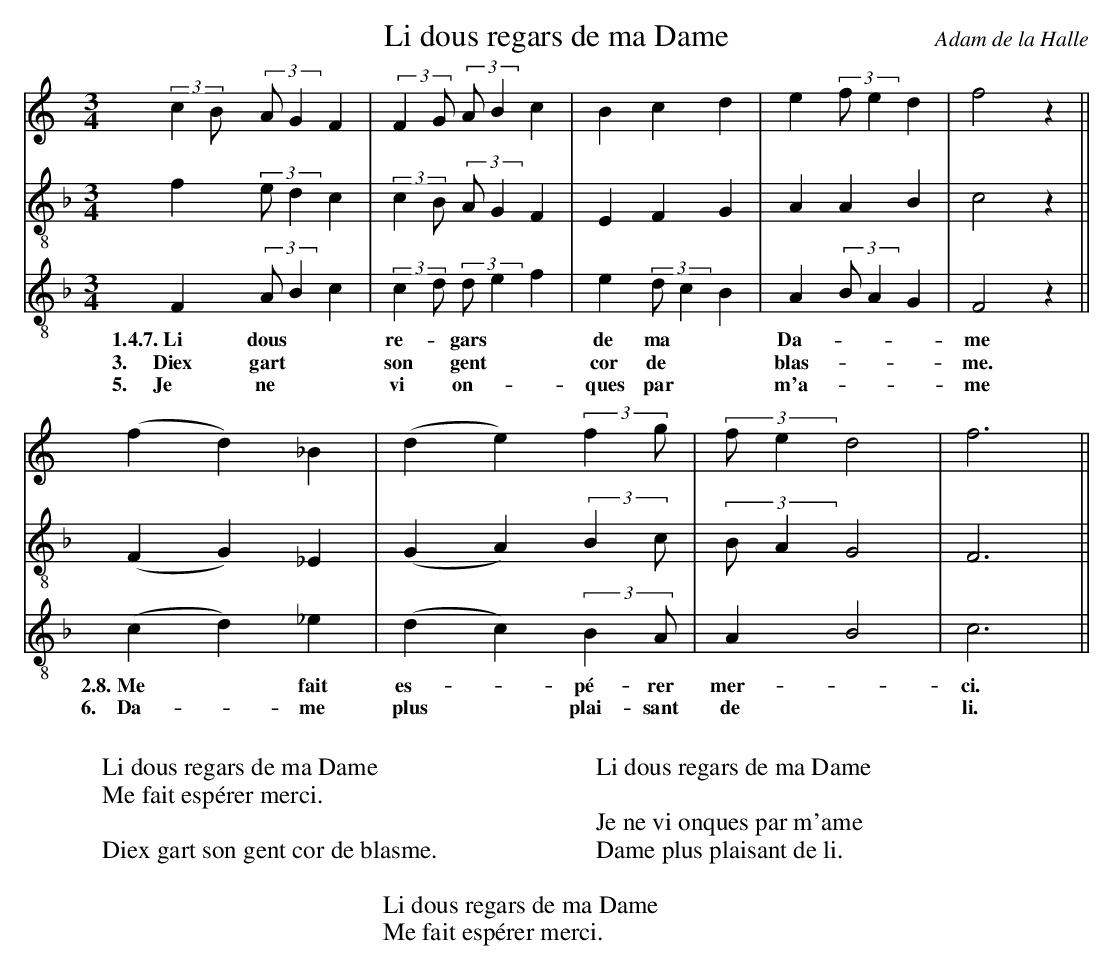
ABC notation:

X:1
T:Li dous regars de ma Dame
C:Adam de la Halle
M:3/4
L:1/4
Q:1/4=120
K:F
V:1 clef=treble
V:2 clef=treble_8
V:3 clef=treble_8
[V:1] [K:C](3:2:2cB/ (3:2:2A/ G F |(3:2:2FG/  (3:2:2A/ B c | B        c  d  | e  (3:2:2f/e  d | f2  z||
[V:2] [K:F]      F   (3:2:2E/ D C |(3:2:2CB,/ (3:2:2A,/G,F,| E,       F, G, | A,       A,   B,| C2  z||
[V:3] [K:F]      F,  (3:2:2A,/B,C |(3:2:2CD/  (3:2:2D/ E F | E  (3:2:2D/CB, | A, (3:2:2B,/A,G,| F,2 z||
w:        1.4.7.~Li        dous**        re-*       gars**   de       ma**    Da-***            me
w:        3.~~~~~Diex      gart**        son*       gent**   cor      de**    blas-***          me.
w:        5.~~~~~Je        ne**          vi*        on-**    ques     par**   m'a-***           me
[V:1] [K:C](fd)   _B |(de)   (3:2:2f g/ |(3:2:2f/ e d2  | f3 ||
[V:2] [K:F](F,G,) _E,|(G,A,) (3:2:2B,C/ |(3:2:2B,/A,G,2 | F,3||
[V:3] [K:F](CD)   _E |(DC)   (3:2:2B,A,/|      A,   B,2 | C3 ||
w:     2.8.~Me*  fait  es-*       pé-rer       mer-*  ci.
w:     6.~~~~Da-*  me   plus*    plai-sant      de*    li.
W:
W:Li dous regars de ma Dame         % The sweet glances of my lady
W:Me fait espérer merci.            % Make me hope for mercy.
W:
W:Diex gart son gent cor de blasme. % God keep her noble body from blame.
W:
W:
W:Li dous regars de ma Dame
W:
W:Je ne vi onques par m'ame         % I live not ??? on my soul
W:Dame plus plaisant de li.         % Lady more pleasant of it.
W:
W:Li dous regars de ma Dame
W:Me fait espérer merci.
